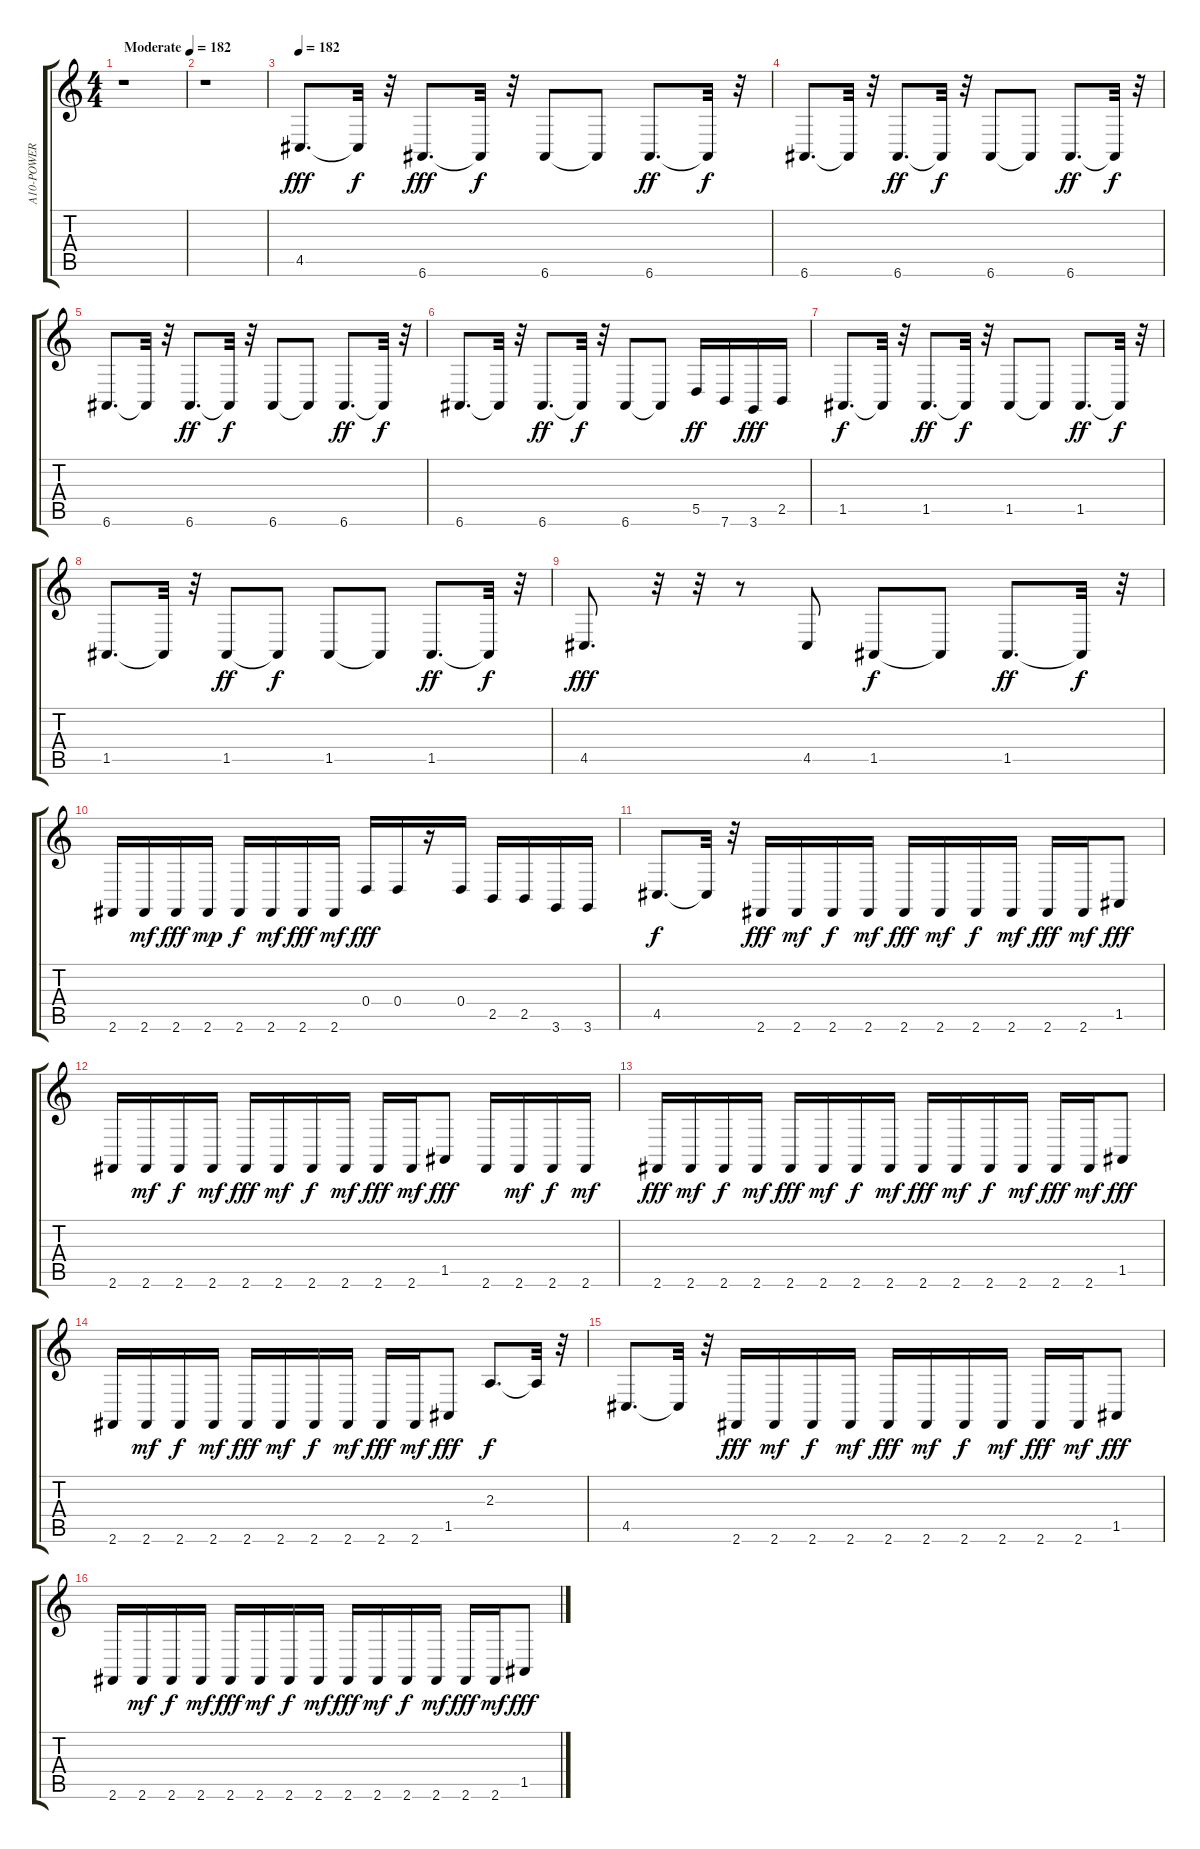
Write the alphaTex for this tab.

\track ("A10-POWER       " "A10-POWER ") {instrument drawbarorgan}
\staff {score tabs}
\tuning (E4 B3 G3 D3 A2 E2) {hide}
\ts (4 4)
\tempo (182 "Moderate")
\clef g2
\ks c
r.1{dy fff instrument drawbarorgan} |
r.1 |
\tempo 182
4.5.8{d} 4.5{t}.32{dy f} r.32 6.6.8{d dy fff} 6.6{t}.32{dy f} r.32 6.6.8 6.6{t}.8 6.6.8{d dy ff} 6.6{t}.32{dy f} r.32 |
6.6.8{d} 6.6{t}.32 r.32 6.6.8{d dy ff} 6.6{t}.32{dy f} r.32 6.6.8 6.6{t}.8 6.6.8{d dy ff} 6.6{t}.32{dy f} r.32 |
6.6.8{d} 6.6{t}.32 r.32 6.6.8{d dy ff} 6.6{t}.32{dy f} r.32 6.6.8 6.6{t}.8 6.6.8{d dy ff} 6.6{t}.32{dy f} r.32 |
6.6.8{d} 6.6{t}.32 r.32 6.6.8{d dy ff} 6.6{t}.32{dy f} r.32 6.6.8 6.6{t}.8 5.5.16{dy ff} 7.6.16 3.6.16{dy fff} 2.5.16 |
1.5.8{d dy f} 1.5{t}.32 r.32 1.5.8{d dy ff} 1.5{t}.32{dy f} r.32 1.5.8 1.5{t}.8 1.5.8{d dy ff} 1.5{t}.32{dy f} r.32 |
1.5.8{d} 1.5{t}.32 r.32 1.5.8{dy ff} 1.5{t}.8{dy f} 1.5.8 1.5{t}.8 1.5.8{d dy ff} 1.5{t}.32{dy f} r.32 |
4.5.8{d dy fff} r.32 r.32 r.8 4.5.8 1.5.8{dy f} 1.5{t}.8 1.5.8{d dy ff} 1.5{t}.32{dy f} r.32 |
2.6.16 2.6.16{dy mf} 2.6.16{dy fff} 2.6.16{dy mp} 2.6.16{dy f} 2.6.16{dy mf} 2.6.16{dy fff} 2.6.16{dy mf} 0.4.16{dy fff} 0.4.16 r.16 0.4.16 2.5.16 2.5.16 3.6.16 3.6.16 |
4.5.8{d dy f} 4.5{t}.32 r.32 2.6.16{dy fff} 2.6.16{dy mf} 2.6.16{dy f} 2.6.16{dy mf} 2.6.16{dy fff} 2.6.16{dy mf} 2.6.16{dy f} 2.6.16{dy mf} 2.6.16{dy fff} 2.6.16{dy mf} 1.5.8{dy fff} |
2.6.16 2.6.16{dy mf} 2.6.16{dy f} 2.6.16{dy mf} 2.6.16{dy fff} 2.6.16{dy mf} 2.6.16{dy f} 2.6.16{dy mf} 2.6.16{dy fff} 2.6.16{dy mf} 1.5.8{dy fff} 2.6.16 2.6.16{dy mf} 2.6.16{dy f} 2.6.16{dy mf} |
2.6.16{dy fff} 2.6.16{dy mf} 2.6.16{dy f} 2.6.16{dy mf} 2.6.16{dy fff} 2.6.16{dy mf} 2.6.16{dy f} 2.6.16{dy mf} 2.6.16{dy fff} 2.6.16{dy mf} 2.6.16{dy f} 2.6.16{dy mf} 2.6.16{dy fff} 2.6.16{dy mf} 1.5.8{dy fff} |
2.6.16 2.6.16{dy mf} 2.6.16{dy f} 2.6.16{dy mf} 2.6.16{dy fff} 2.6.16{dy mf} 2.6.16{dy f} 2.6.16{dy mf} 2.6.16{dy fff} 2.6.16{dy mf} 1.5.8{dy fff} 2.3.8{d dy f} 2.3{t}.32 r.32 |
4.5.8{d} 4.5{t}.32 r.32 2.6.16{dy fff} 2.6.16{dy mf} 2.6.16{dy f} 2.6.16{dy mf} 2.6.16{dy fff} 2.6.16{dy mf} 2.6.16{dy f} 2.6.16{dy mf} 2.6.16{dy fff} 2.6.16{dy mf} 1.5.8{dy fff} |
2.6.16 2.6.16{dy mf} 2.6.16{dy f} 2.6.16{dy mf} 2.6.16{dy fff} 2.6.16{dy mf} 2.6.16{dy f} 2.6.16{dy mf} 2.6.16{dy fff} 2.6.16{dy mf} 2.6.16{dy f} 2.6.16{dy mf} 2.6.16{dy fff} 2.6.16{dy mf} 1.5.8{dy fff}
